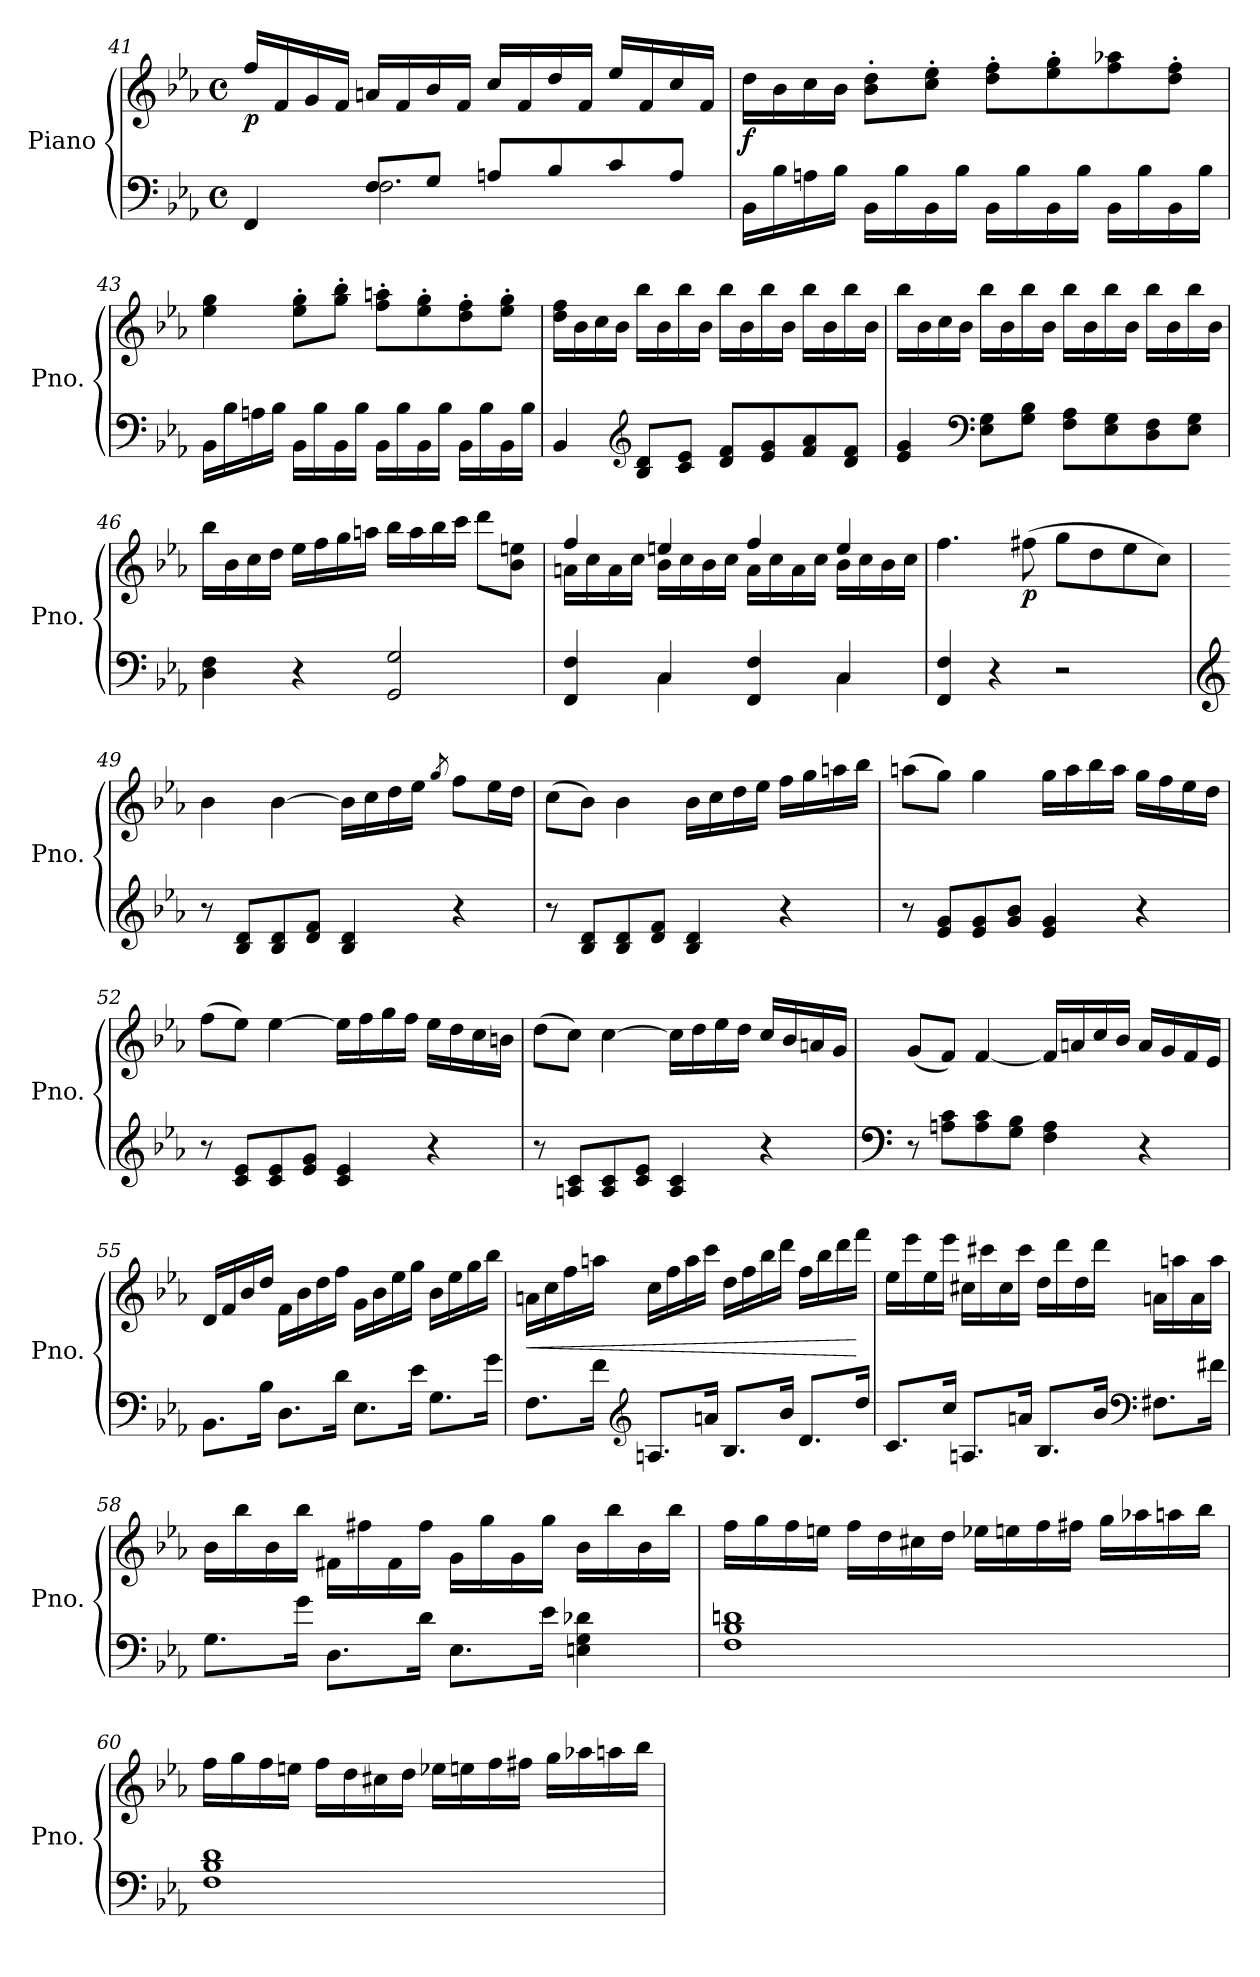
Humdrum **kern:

**kern	**kern	**dynam
*part1	*part1	*part1
*staff2	*staff1	*staff1/2
*I"Piano	*	*
*I'Pno.	*	*
!!LO:LB:g=z
*clefF4	*clefG2	*
*k[b-e-a-]	*k[b-e-a-]	*
*E-:	*E-:	*
*M4/4	*M4/4	*
*met(c)	*met(c)	*
=41	=41	=41
*^	*	*
!	!	!	!LO:DY:b
4FF/	4ryy	16ff/LL	p
.	.	16f/	.
.	.	16g/	.
.	.	16f/JJ	.
8F/L	2.F\	16an/LL	.
.	.	16f/	.
8G/J	.	16b-/	.
.	.	16f/JJ	.
8An/L	.	16cc/LL	.
.	.	16f/	.
8B-/	.	16dd/	.
.	.	16f/JJ	.
8c/	.	16ee-/LL	.
.	.	16f/	.
8A/J	.	16cc/	.
.	.	16f/JJ	.
*v	*v	*	*
=42	=42	=42
!	!	!LO:DY:b
16BB-\LL	16dd\LL	f
16B-\	16b-\	.
16An\	16cc\	.
16B-\JJ	16b-\JJ	.
16BB-\LL	8b-\' 8dd\'L	.
16B-\	.	.
16BB-\	8cc\' 8ee-\'J	.
16B-\JJ	.	.
16BB-\LL	8dd\' 8ff\'L	.
16B-\	.	.
16BB-\	8ee-\' 8gg\'	.
16B-\JJ	.	.
16BB-\LL	8ff\ 8aa-X\	.
16B-\	.	.
16BB-\	8dd\' 8ff\'J	.
16B-\JJ	.	.
=43	=43	=43
16BB-\LL	4ee-\ 4gg\	.
16B-\	.	.
16An\	.	.
16B-\JJ	.	.
16BB-\LL	8ee-\' 8gg\'L	.
16B-\	.	.
16BB-\	8gg\' 8bb-\'J	.
16B-\JJ	.	.
16BB-\LL	8ff\' 8aan\'L	.
16B-\	.	.
16BB-\	8ee-\' 8gg\'	.
16B-\JJ	.	.
16BB-\LL	8dd\' 8ff\'	.
16B-\	.	.
16BB-\	8ee-\' 8gg\'J	.
16B-\JJ	.	.
!!LO:LB:g=z
=44	=44	=44
4BB-/	16dd\ 16ff\LL	.
.	16b-\	.
.	16cc\	.
.	16b-\JJ	.
*clefG2	*	*
8B-/ 8d/L	16bb-\LL	.
.	16b-\	.
8c/ 8e-/J	16bb-\	.
.	16b-\JJ	.
8d/ 8f/L	16bb-\LL	.
.	16b-\	.
8e-/ 8g/	16bb-\	.
.	16b-\JJ	.
8f/ 8a-/	16bb-\LL	.
.	16b-\	.
8d/ 8f/J	16bb-\	.
.	16b-\JJ	.
=45	=45	=45
4e-/ 4g/	16bb-\LL	.
.	16b-\	.
.	16cc\	.
.	16b-\JJ	.
*clefF4	*	*
8E-\ 8G\L	16bb-\LL	.
.	16b-\	.
8G\ 8B-\J	16bb-\	.
.	16b-\JJ	.
8F\ 8A-\L	16bb-\LL	.
.	16b-\	.
8E-\ 8G\	16bb-\	.
.	16b-\JJ	.
8D\ 8F\	16bb-\LL	.
.	16b-\	.
8E-\ 8G\J	16bb-\	.
.	16b-\JJ	.
!!LO:LB:g=z
=46	=46	=46
4D\ 4F\	16bb-\LL	.
.	16b-\	.
.	16cc\	.
.	16dd\JJ	.
4r	16ee-\LL	.
.	16ff\	.
.	16gg\	.
.	16aan\JJ	.
2GG/ 2G/	16bb-\LL	.
.	16aa\	.
.	16bb-\	.
.	16ccc\JJ	.
.	8ddd\L	.
.	8b-\ 8een\J	.
!!LO:PB:g=z
=47	=47	=47
*^	*^	*
4FF/ 4F/	4ryy	4ff/	16an\LL	.
.	.	.	16cc\	.
.	.	.	16a\	.
.	.	.	16cc\JJ	.
4C/	4C\	4een/	16b-\LL	.
.	.	.	16cc\	.
.	.	.	16b-\	.
.	.	.	16cc\JJ	.
4FF/ 4F/	4ryy	4ff/	16a\LL	.
.	.	.	16cc\	.
.	.	.	16a\	.
.	.	.	16cc\JJ	.
4C/	4C\	4ee/	16b-\LL	.
.	.	.	16cc\	.
.	.	.	16b-\	.
.	.	.	16cc\JJ	.
*v	*v	*	*	*
*	*v	*v	*
=48	=48	=48
4FF/ 4F/	4.ff\	.
4r	.	.
!	!	!LO:DY:b
.	(8ff#X\	p
2r	8gg\L	.
.	8dd\	.
.	8ee-\	.
.	8cc\J)	.
=49	=49	=49
*clefG2	*	*
8r	4b-\	.
8B-/ 8d/L	.	.
8B-/ 8d/	[4b-\	.
8d/ 8f/J	.	.
4B-/ 4d/	16b-\LL]	.
.	16cc\	.
.	16dd\	.
.	16ee-\JJ	.
.	8qgg/	.
4r	8ff\L	.
.	16ee-\L	.
.	16dd\JJ	.
!!LO:LB:g=z
=50	=50	=50
8r	(8cc\L	.
8B-/ 8d/L	8b-\J)	.
8B-/ 8d/	4b-\	.
8d/ 8f/J	.	.
4B-/ 4d/	16b-\LL	.
.	16cc\	.
.	16dd\	.
.	16ee-\JJ	.
4r	16ff\LL	.
.	16gg\	.
.	16aan\	.
.	16bb-\JJ	.
!!LO:LB:g=z
=51	=51	=51
8r	(8aan\L	.
8e-/ 8g/L	8gg\J)	.
8e-/ 8g/	4gg\	.
8g/ 8b-/J	.	.
4e-/ 4g/	16gg\LL	.
.	16aa\	.
.	16bb-\	.
.	16aa\JJ	.
4r	16gg\LL	.
.	16ff\	.
.	16ee-\	.
.	16dd\JJ	.
=52	=52	=52
8r	(8ff\L	.
8c/ 8e-/L	8ee-\J)	.
8c/ 8e-/	[4ee-\	.
8e-/ 8g/J	.	.
4c/ 4e-/	16ee-\LL]	.
.	16ff\	.
.	16gg\	.
.	16ff\JJ	.
4r	16ee-\LL	.
.	16dd\	.
.	16cc\	.
.	16bn\JJ	.
=53	=53	=53
8r	(8dd\L	.
8An/ 8c/L	8cc\J)	.
8A/ 8c/	[4cc\	.
8c/ 8e-/J	.	.
4A/ 4c/	16cc\LL]	.
.	16dd\	.
.	16ee-\	.
.	16dd\JJ	.
4r	16cc/LL	.
.	16b-/	.
.	16an/	.
.	16g/JJ	.
!!LO:LB:g=z
=54	=54	=54
*clefF4	*	*
8r	(8g/L	.
8An\ 8c\L	8f/J)	.
8A\ 8c\	[4f/	.
8G\ 8B-\J	.	.
4F\ 4A\	16f/LL]	.
.	16an/	.
.	16cc/	.
.	16b-/JJ	.
4r	16a/LL	.
.	16g/	.
.	16f/	.
.	16e-/JJ	.
!!LO:LB:g=z
=55	=55	=55
8.BB-\L	16d/LL	.
.	16f/	.
.	16b-/	.
16B-\Jk	16dd/JJ	.
8.D\L	16f\LL	.
.	16b-\	.
.	16dd\	.
16d\Jk	16ff\JJ	.
8.E-\L	16g\LL	.
.	16b-\	.
.	16ee-\	.
16e-\Jk	16gg\JJ	.
8.G\L	16b-\LL	.
.	16ee-\	.
.	16gg\	.
16g\Jk	16bb-\JJ	.
=56	=56	=56
!	!	!LO:HP:b
8.F\L	16an\LL	<
.	16cc\	.
.	16ff\	.
16f\Jk	16aan\JJ	.
*clefG2	*	*
8.An/L	16cc\LL	.
.	16ff\	.
.	16aa\	.
16an/Jk	16ccc\JJ	.
8.B-/L	16dd\LL	.
.	16ff\	.
.	16bb-\	.
16b-/Jk	16ddd\JJ	.
8.d/L	16ff\LL	.
.	16bb-\	.
.	16ddd\	.
16dd/Jk	16fff\JJ	[
!!LO:LB:g=z
=57	=57	=57
8.c/L	16ee-\LL	.
.	16eee-\	.
.	16ee-\	.
16cc/Jk	16eee-\JJ	.
8.An/L	16cc#X\LL	.
.	16ccc#X\	.
.	16cc#\	.
16an/Jk	16ccc#\JJ	.
8.B-/L	16dd\LL	.
.	16ddd\	.
.	16dd\	.
16b-/Jk	16ddd\JJ	.
*clefF4	*	*
8.F#X\L	16an\LL	.
.	16aan\	.
.	16a\	.
16f#X\Jk	16aa\JJ	.
=58	=58	=58
8.G\L	16b-\LL	.
.	16bb-\	.
.	16b-\	.
16g\Jk	16bb-\JJ	.
8.D\L	16f#X\LL	.
.	16ff#X\	.
.	16f#\	.
16d\Jk	16ff#\JJ	.
8.E-\L	16g\LL	.
.	16gg\	.
.	16g\	.
16e-\Jk	16gg\JJ	.
4En\ 4G\ 4d-X\	16b-\LL	.
.	16bb-\	.
.	16b-\	.
.	16bb-\JJ	.
!!LO:PB:g=z
=59	=59	=59
1F 1B- 1dn	16ff\LL	.
.	16gg\	.
.	16ff\	.
.	16een\JJ	.
.	16ff\LL	.
.	16dd\	.
.	16cc#X\	.
.	16dd\JJ	.
.	16ee-X\LL	.
.	16een\	.
.	16ff\	.
.	16ff#X\JJ	.
.	16gg\LL	.
.	16aa-X\	.
.	16aan\	.
.	16bb-\JJ	.
=60	=60	=60
1F 1B- 1d	16ff\LL	.
.	16gg\	.
.	16ff\	.
.	16een\JJ	.
.	16ff\LL	.
.	16dd\	.
.	16cc#X\	.
.	16dd\JJ	.
.	16ee-X\LL	.
.	16een\	.
.	16ff\	.
.	16ff#X\JJ	.
.	16gg\LL	.
.	16aa-X\	.
.	16aan\	.
.	16bb-\JJ	.
=	=	=
*-	*-	*-
